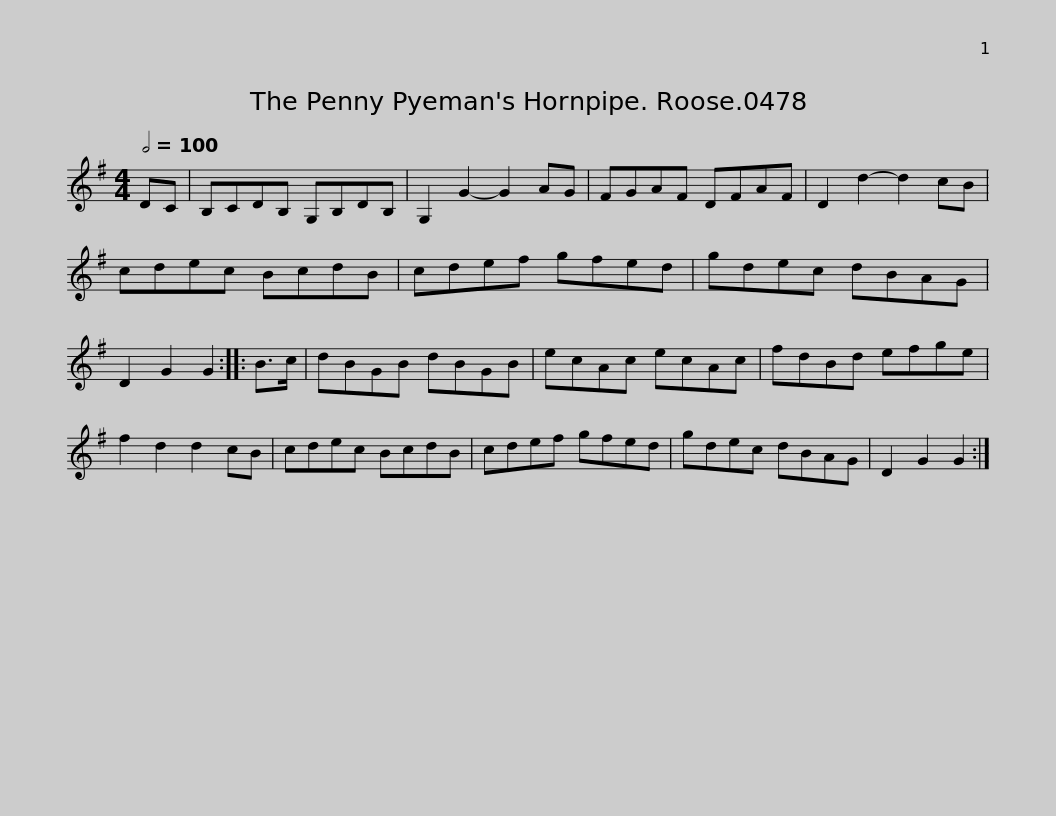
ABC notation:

X:1
L:1/8
Q:1/2=100
M:4/4
I:linebreak $
K:G
V:1 treble
V:1
 DC | B,CDB, G,B,DB, | G,2 G2- G2 AG | FGAF DFAF | D2 d2- d2 cB | %5
 cdec BcdB |$ cdef gfed | gdec dBAG | D2 G2 G2 :: B>c | %10
 dBGB dBGB | ecAc ecAc |$ fdBd efge | f2 d2 d2 cB | cdec BcdB | %15
 cdef gfed | gdec dBAG | D2 G2 G2 :| %18
